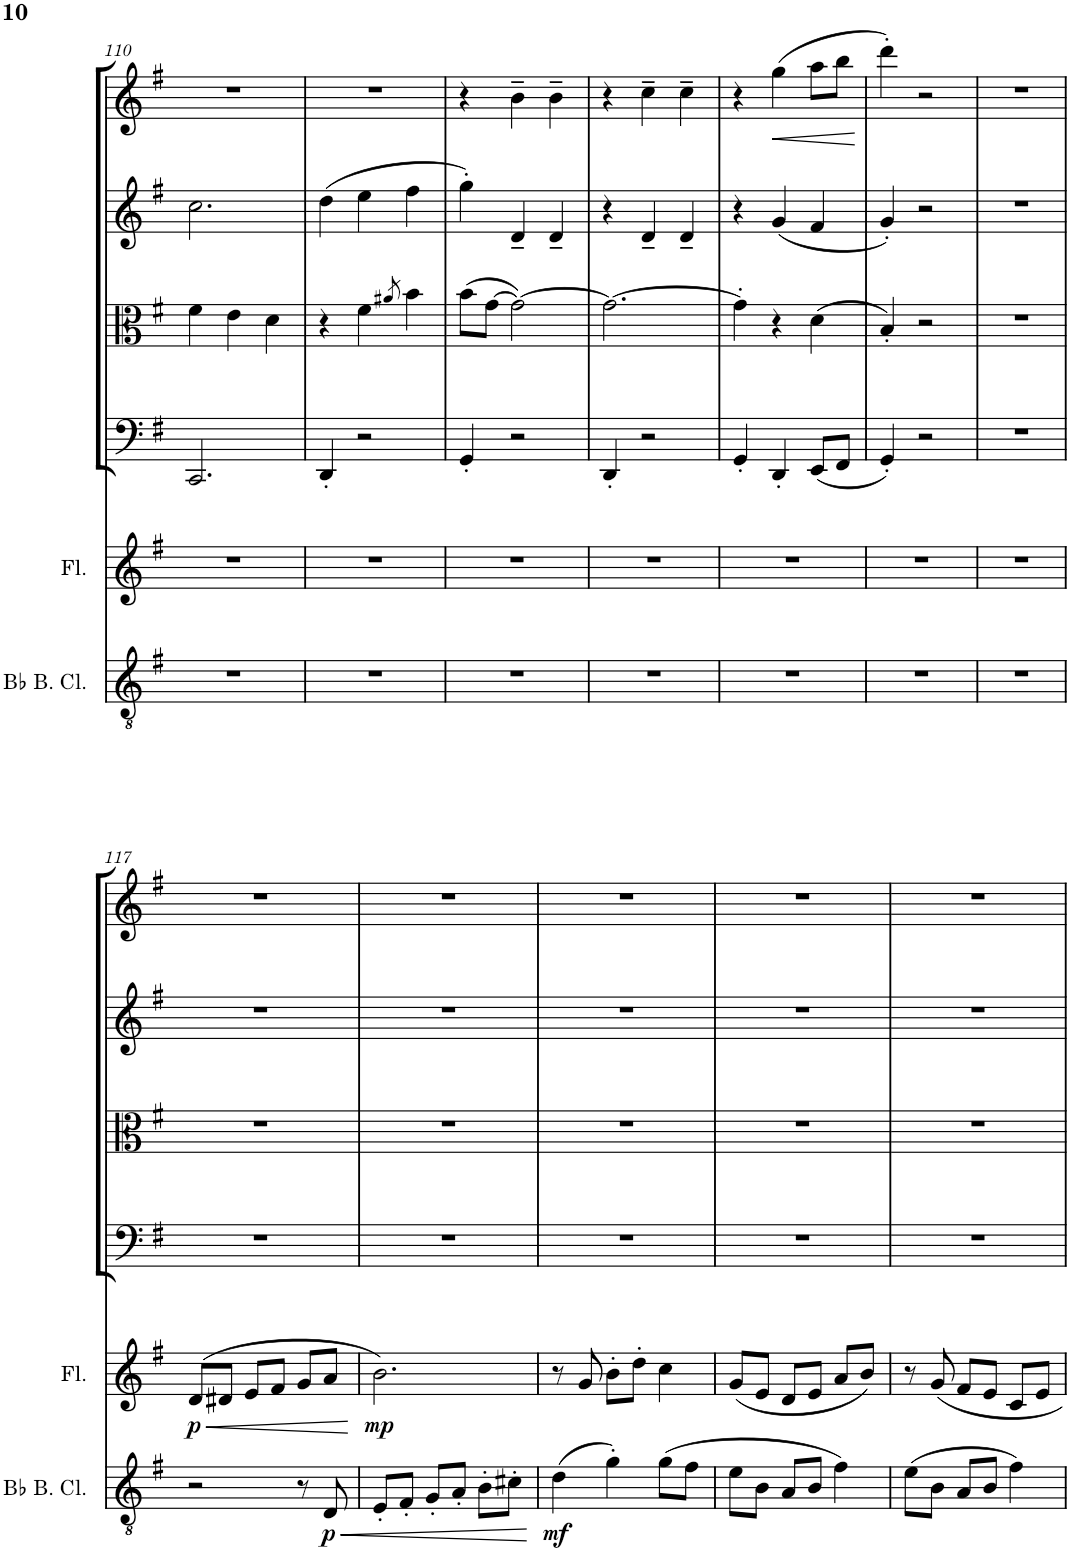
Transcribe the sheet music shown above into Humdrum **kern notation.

**kern	**dynam	**kern	**dynam	**kern	**kern	**kern	**kern	**dynam
*part6	*part6	*part5	*part5	*part4	*part3	*part2	*part1	*part1
*staff6	*staff6	*staff5	*staff5	*staff4	*staff3	*staff2	*staff1	*staff1
*I"Bb Bass Clarinet	*	*I"Flute	*	*I"Violoncello	*I"Viola	*I"Violin II	*I"Violin I	*
*I'Bb B. Cl.	*	*I'Fl.	*	*I'Vc	*I'Vla	*I'Vln	*I'Vln	*
!!LO:PB:g=z
*clefGv2	*	*clefG2	*	*clefF4	*clefC3	*clefG2	*clefG2	*
*ITrd8c14	*	*	*	*	*	*	*	*
*k[f#]	*	*k[f#]	*	*k[f#]	*k[f#]	*k[f#]	*k[f#]	*
*M3/4	*	*M3/4	*	*M3/4	*M3/4	*M3/4	*M3/4	*
=110	=110	=110	=110	=110	=110	=110	=110	=110
2.r	.	2.r	.	2.CC/	4f#\	2.cc\	2.r	.
.	.	.	.	.	4e\	.	.	.
.	.	.	.	.	4d\	.	.	.
=111	=111	=111	=111	=111	=111	=111	=111	=111
2.r	.	2.r	.	4DD'/	4r	(4dd\	2.r	.
.	.	.	.	2r	4f#\	4ee\	.	.
.	.	.	.	.	8qa#X/	.	.	.
.	.	.	.	.	4b\	4ff#\	.	.
=112	=112	=112	=112	=112	=112	=112	=112	=112
2.r	.	2.r	.	4GG'/	(8b\L	4gg'\)	4r	.
.	.	.	.	.	[8g\J	.	.	.
.	.	.	.	2r	2g\_)	4d~/	4b~\	.
.	.	.	.	.	.	4d~/	4b~\	.
=113	=113	=113	=113	=113	=113	=113	=113	=113
2.r	.	2.r	.	4DD'/	2.g\_	4r	4r	.
.	.	.	.	2r	.	4d~/	4cc~\	.
.	.	.	.	.	.	4d~/	4cc~\	.
=114	=114	=114	=114	=114	=114	=114	=114	=114
2.r	.	2.r	.	4GG'/	4g'\]	4r	4r	.
!	!	!	!	!	!	!	!	!LO:HP:b
.	.	.	.	4DD'/	4r	(4g/	(4gg\	<
.	.	.	.	(8EE/L	(4d\	4f#/	8aa\L	.
.	.	.	.	8FF#/J	.	.	8bb\J	.
.	.	.	.	.	.	.	.	[
=115	=115	=115	=115	=115	=115	=115	=115	=115
2.r	.	2.r	.	4GG'/)	4B'/)	4g'/)	4ddd'\)	.
.	.	.	.	2r	2r	2r	2r	.
=116	=116	=116	=116	=116	=116	=116	=116	=116
2.r	.	2.r	.	2.r	2.r	2.r	2.r	.
!!LO:LB:g=z
=117	=117	=117	=117	=117	=117	=117	=117	=117
!	!	!	!LO:HP:b	!	!	!	!	!
!	!	!	!LO:DY:n=1:b	!	!	!	!	!
2r	.	(8d/L	< p	2.r	2.r	2.r	2.r	.
.	.	8d#X/J	.	.	.	.	.	.
.	.	8e/L	.	.	.	.	.	.
.	.	8f#/J	.	.	.	.	.	.
8r	.	8g/L	.	.	.	.	.	.
!	!LO:HP:b	!	!	!	!	!	!	!
!	!LO:DY:n=1:b	!	!	!	!	!	!	!
8D/	< p	8a/J	.	.	.	.	.	.
.	.	.	[	.	.	.	.	.
=118	=118	=118	=118	=118	=118	=118	=118	=118
!	!	!	!LO:DY:b	!	!	!	!	!
8E'/L	.	2.b\)	mp	2.r	2.r	2.r	2.r	.
8F#'/J	.	.	.	.	.	.	.	.
8G'/L	.	.	.	.	.	.	.	.
8A'/J	.	.	.	.	.	.	.	.
8B'\L	.	.	.	.	.	.	.	.
8c#X'\J	.	.	.	.	.	.	.	.
.	[	.	.	.	.	.	.	.
=119	=119	=119	=119	=119	=119	=119	=119	=119
!	!LO:DY:b	!	!	!	!	!	!	!
(4d\	mf	8r	.	2.r	2.r	2.r	2.r	.
.	.	8g/	.	.	.	.	.	.
4g'\)	.	8b'\L	.	.	.	.	.	.
.	.	8dd'\J	.	.	.	.	.	.
(8g\L	.	4cc\	.	.	.	.	.	.
8f#\J	.	.	.	.	.	.	.	.
=120	=120	=120	=120	=120	=120	=120	=120	=120
8e\L	.	(8g/L	.	2.r	2.r	2.r	2.r	.
8B\J	.	8e/J	.	.	.	.	.	.
8A/L	.	8d/L	.	.	.	.	.	.
8B/J	.	8e/J	.	.	.	.	.	.
4f#\)	.	8a/L	.	.	.	.	.	.
.	.	8b/J)	.	.	.	.	.	.
=121	=121	=121	=121	=121	=121	=121	=121	=121
(8e\L	.	8r	.	2.r	2.r	2.r	2.r	.
8B\J	.	8g/	.	.	.	.	.	.
8A/L	.	8f#/L	.	.	.	.	.	.
8B/J	.	8e/J	.	.	.	.	.	.
4f#\)	.	8c/L	.	.	.	.	.	.
.	.	8e/J	.	.	.	.	.	.
=	=	=	=	=	=	=	=	=
*-	*-	*-	*-	*-	*-	*-	*-	*-
